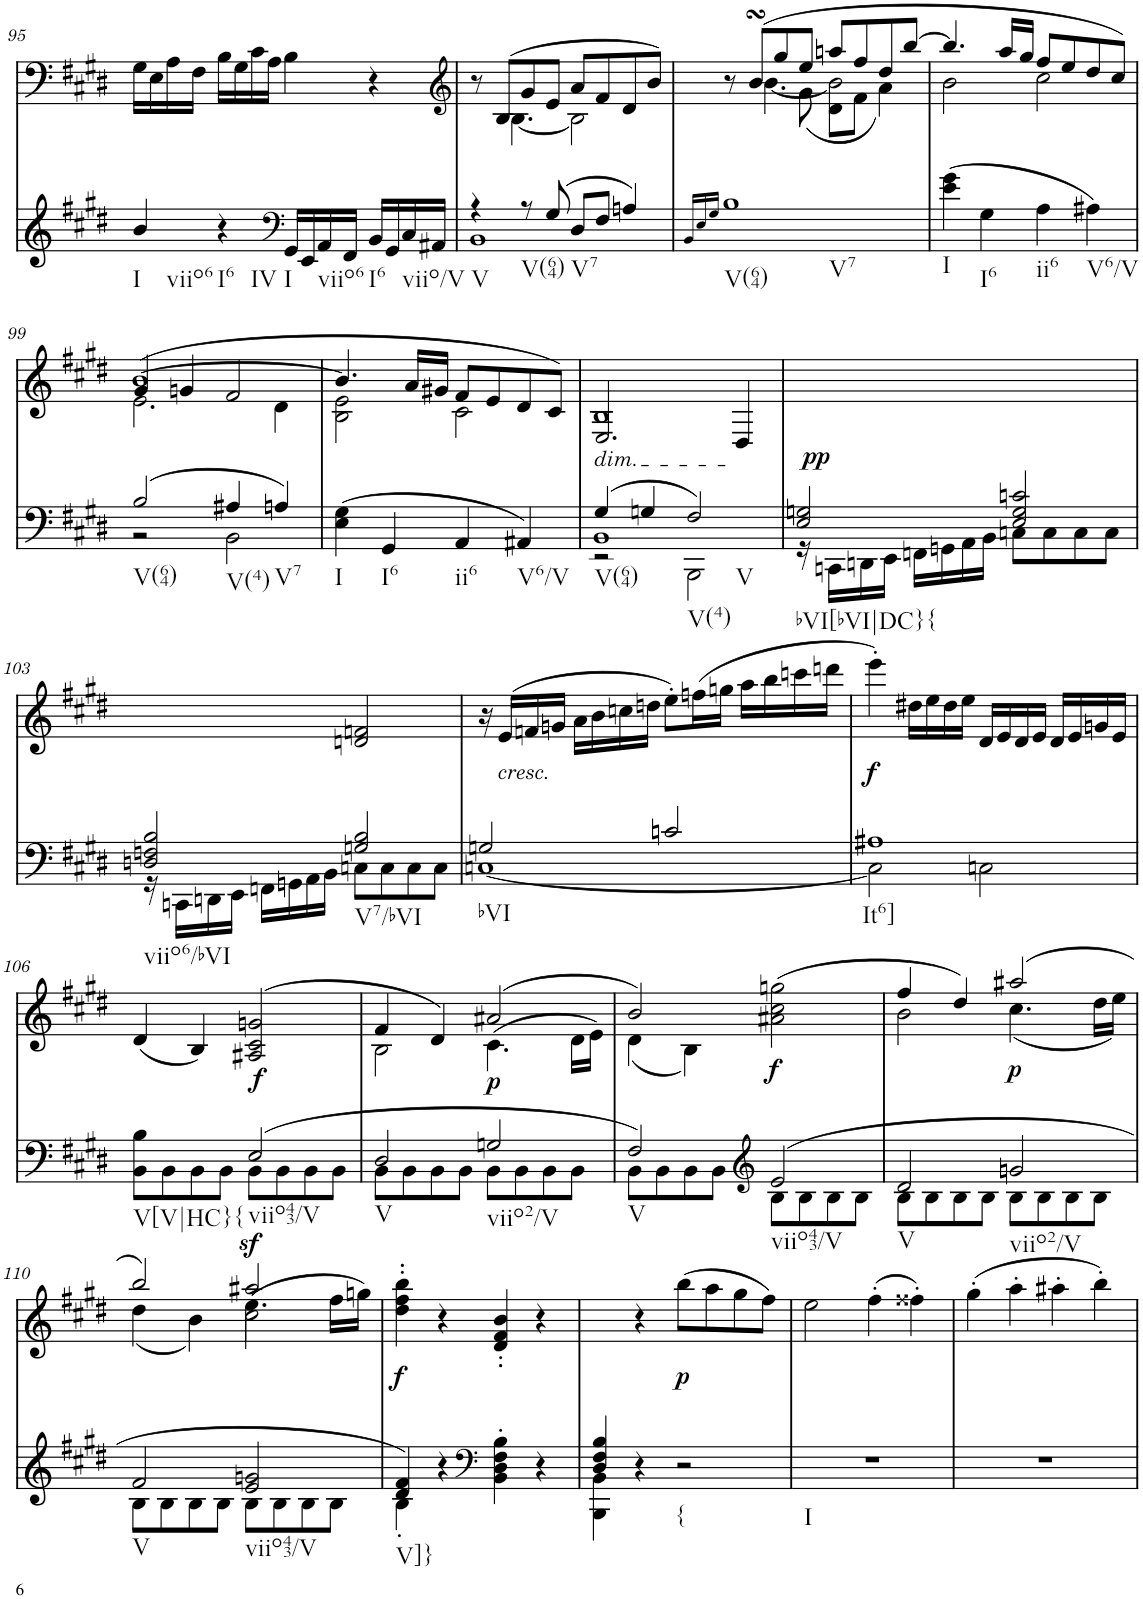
**kern	**dynam	**kern	**text	**dynam
*part2	*part2	*part1	*part1	*part1
*staff2	*staff2	*staff1	*staff1	*staff1
*I"piano	*	*I"piano	*	*
*I'Pno	*	*I'Pno	*	*
!!LO:PB:g=z
*clefG2	*	*clefF4	*	*
*k[f#c#g#d#]	*	*k[f#c#g#d#]	*	*
*E:	*	*E:	*	*
*M4/4	*	*M4/4	*	*
=95	=95	=95	=95	=95
!LO:TX:b:t=I	!	!	!	!
!LO:TX:b:t=viio6	!	!	!	!
4b/	.	16G#\LL	.	.
.	.	16E\	.	.
.	.	16A\	.	.
.	.	16F#\JJ	.	.
!LO:TX:b:t=I6	!	!	!	!
!LO:TX:b:t=IV	!	!	!	!
4r	.	16B\LL	.	.
.	.	16G#\	.	.
.	.	16c#\	.	.
.	.	16A\JJ	.	.
*clefF4	*	*	*	*
!LO:TX:b:t=I	!	!	!	!
!	!	!	!LO:LY:b	!
16GG#/LL	.	4B\	<	.
16EE/	.	.	.	.
!LO:TX:b:t=viio6	!	!	!	!
16AA/	.	.	.	.
16FF#/JJ	.	.	.	.
!LO:TX:b:t=I6	!	!	!	!
16BB/LL	.	4r	.	.
16GG#/	.	.	.	.
!LO:TX:b:t=viio/V	!	!	!	!
16C#/	.	.	.	.
16AA#X/JJ	.	.	.	.
=96	=96	=96	=96	=96
*	*	*clefG2	*	*
*^	*	*^	*	*
!LO:TX:b:t=V	!	!	!	!	!	!
4r	1BB	.	8r	8ryy	.	.
.	.	.	(8B/L	[4.B\	.	.
!LO:TX:b:t=V(64)	!	!	!	!	!	!
8r	.	.	8g#/	.	.	.
(8G#/	.	.	8e/J	.	.	.
!LO:TX:b:t=V7	!	!	!	!	!	!
8D#/L	.	.	8a/L	2B\]	.	.
8F#/J	.	.	8f#/	.	.	.
4An/)	.	.	8d#/	.	.	.
.	.	.	8b/J)	.	.	.
*v	*v	*	*	*	*	*
*	*	*v	*v	*	*
=97	=97	=97	=97	=97
16qBB/LL	.	.	.	.
16qE/	.	.	.	.
16qG#/JJ	.	.	.	.
*	*	*^	*	*
*	*	*	*^	*	*
!LO:TX:b:t=V(64)	!	!	!	!	!	!
!LO:TX:b:t=V7	!	!	!	!	!	!
1B	.	8r	8ryy	4.ryy	.	.
.	.	(8bsSSS/L	[<4.b\	.	.	.
.	.	8gg#/	.	.	.	.
.	.	8ee/J	.	(8g#\	.	.
.	.	8aan/L	2b\]	8d#\L	.	.
.	.	8ff#/	.	8f#\J	.	.
.	.	8dd#/	.	4a\)	.	.
.	.	[8bb/J	.	.	.	.
*	*	*	*v	*v	*	*
=98	=98	=98	=98	=98	=98
!LO:TX:b:t=I	!	!	!	!	!
(4e\ 4g#\	.	4.bb/]	2b\	.	.
!LO:TX:b:t=I6	!	!	!	!	!
4G#\	.	.	.	.	.
.	.	16aa/LL	.	.	.
.	.	16gg#/JJ	.	.	.
!LO:TX:b:t=ii6	!	!	!	!	!
4A\	.	8ff#/L	2cc#\	.	.
.	.	8ee/	.	.	.
!LO:TX:b:t=V6/V	!	!	!	!	!
4A#X\)	.	8dd#/	.	.	.
.	.	8cc#/J)	.	.	.
!!LO:LB:g=z
=99	=99	=99	=99	=99	=99
*^	*	*	*^	*	*
!LO:TX:b:t=V(64)	!	!	!	!	!	!	!
(2B/	2r	.	([1b	4g#/	2.e\	.	.
.	.	.	.	4gn/	.	.	.
!LO:TX:b:t=V(4)	!	!	!	!	!	!	!
4A#X/	2BB\	.	.	2f#/	.	.	.
!LO:TX:b:t=V7	!	!	!	!	!	!	!
4An/)	.	.	.	.	4d#\	.	.
*v	*v	*	*	*	*	*	*
=100	=100	=100	=100	=100	=100	=100
!LO:TX:b:t=I	!	!	!	!	!	!
*	*	*	*v	*v	*	*
(4E\ 4G#\	.	4.b/]	2B\ 2e\	.	.
!LO:TX:b:t=I6	!	!	!	!	!
4GG#/	.	.	.	.	.
.	.	16a/LL	.	.	.
.	.	16g#X/JJ	.	.	.
!LO:TX:b:t=ii6	!	!	!	!	!
4AA/	.	8f#/L	2c#\	.	.
.	.	8e/	.	.	.
!LO:TX:b:t=V6/V	!	!	!	!	!
4AA#X/)	.	8d#/	.	.	.
.	.	8c#/J)	.	.	.
=101	=101	=101	=101	=101	=101
*^	*	*	*	*	*
*	*^	*	*	*	*	*
!	!	!	!	!LO:TX:b:i:t=dim.	!	!	!
!LO:TX:b:t=V(64)	!	!	!	!	!	!	!
!	!	!	!	!	!	!LO:LY:b	!
(4G#/	1BB	2r	.	1B	2.E/	>	.
4Gn/	.	.	.	.	.	.	.
!LO:TX:b:t=V(4)	!	!	!	!	!	!	!
!LO:TX:b:t=V	!	!	!	!	!	!	!
2F#/)	.	2BBB\	.	.	.	.	.
!	!	!	!	!	!	!LO:LY:b	!
.	.	.	.	.	4D#/	pp	.
*	*v	*v	*	*	*	*	*
=102	=102	=102	=102	=102	=102	=102
!LO:TX:b:t=bVI[bVI|DC}{	!	!	!	!	!	!
!	!	!LO:DY:a	!	!	!	!
*	*	*	*v	*v	*	*
2E/ 2Gn/	16r	pp	1ryy	.	.
.	16CCn\LL	.	.	.	.
.	16DDn\	.	.	.	.
.	16EE\JJ	.	.	.	.
.	16FFn\LL	.	.	.	.
.	16GGn\	.	.	.	.
.	16AA\	.	.	.	.
.	16BB\JJ	.	.	.	.
2E/ 2G/ 2cn/	8Cn\L	.	.	.	.
.	8C\	.	.	.	.
.	8C\	.	.	.	.
.	8C\J	.	.	.	.
!!LO:LB:g=z
=103	=103	=103	=103	=103	=103
!LO:TX:b:t=viio6/bVI	!	!	!	!	!
2Dn/ 2Fn/ 2B/	16r	.	2ryy	.	.
.	16CCn\LL	.	.	.	.
.	16DDn\	.	.	.	.
.	16EE\JJ	.	.	.	.
.	16FFn\LL	.	.	.	.
.	16GGn\	.	.	.	.
.	16AA\	.	.	.	.
.	16BB\JJ	.	.	.	.
!LO:TX:b:t=V7/bVI	!	!	!	!	!
2Gn/ 2B/	8Cn\L	.	2dn/ 2fn/	.	.
.	8C\	.	.	.	.
.	8C\	.	.	.	.
.	8C\J	.	.	.	.
=104	=104	=104	=104	=104	=104
!LO:TX:b:t=bVI	!	!	!	!	!
2Gn/	[1Cn	.	16r	.	.
!	!	!	!LO:TX:b:i:t=cresc.	!	!
!	!	!	!	!LO:LY:b	!
.	.	.	(16e/LL	<	.
.	.	.	16fn/	.	.
.	.	.	16gn/JJ	.	.
.	.	.	16a\LL	.	.
.	.	.	16b\	.	.
.	.	.	16ccn\	.	.
.	.	.	16ddn\JJ	.	.
2cn/	.	.	8ee'\L)	.	.
.	.	.	(16ffn\L	.	.
.	.	.	16ggn\JJ	.	.
.	.	.	16aa\LL	.	.
.	.	.	16bb\	.	.
.	.	.	16cccn\	.	.
.	.	.	16dddn\JJ	.	.
=105	=105	=105	=105	=105	=105
!LO:TX:b:t=It6]	!	!	!	!	!
!	!	!	!	!LO:LY:b	!LO:DY:b
1A#X	2C\]	.	4eee'\)	f	f
.	.	.	16dd#X\LL	.	.
.	.	.	16ee\	.	.
.	.	.	16dd#\	.	.
.	.	.	16ee\JJ	.	.
.	2Cn\	.	16d#/LL	.	.
.	.	.	16e/	.	.
.	.	.	16d#/	.	.
.	.	.	16e/JJ	.	.
.	.	.	16d#/LL	.	.
.	.	.	16e/	.	.
.	.	.	16gn/	.	.
.	.	.	16e/JJ	.	.
!!LO:LB:g=z
=106	=106	=106	=106	=106	=106
!LO:TX:b:t=V[V|HC}{	!	!	!	!	!
8ryy	8BB\ 8B\L	.	(4d#/	.	.
8ryy	8BB\	.	.	.	.
4ryy	8BB\	.	4B/)	.	.
.	8BB\J	.	.	.	.
!LO:TX:b:t=viio43/V	!	!	!	!	!
!	!	!	!	!LO:LY:b	!LO:DY:b
(2E/	8BB\L	.	(>2A#X/ 2c#/ 2gn/	f	f
.	8BB\	.	.	.	.
.	8BB\	.	.	.	.
.	8BB\J	.	.	.	.
=107	=107	=107	=107	=107	=107
*	*	*	*^	*	*
!LO:TX:b:t=V	!	!	!	!	!	!
2D#/	8BB\L	.	4f#/	2B\	.	.
.	8BB\	.	.	.	.	.
.	8BB\	.	4d#/)	.	.	.
.	8BB\J	.	.	.	.	.
!LO:TX:b:t=viio2/V	!	!	!	!	!	!
!	!	!	!	!	!LO:LY:b	!LO:DY:b
2Gn/	8BB\L	.	(2a#X/	(>4.c#\	p	p
.	8BB\	.	.	.	.	.
.	8BB\	.	.	.	.	.
.	8BB\J	.	.	16d#\LL	.	.
.	.	.	.	16e\JJ)	.	.
=108	=108	=108	=108	=108	=108	=108
!LO:TX:b:t=V	!	!	!	!	!	!
2F#/)	8BB\L	.	2b/)	(4d#\	.	.
.	8BB\	.	.	.	.	.
.	8BB\	.	.	4B\)	.	.
.	8BB\J	.	.	.	.	.
*clefG2	*	*	*	*	*	*
!LO:TX:b:t=viio43/V	!	!	!	!	!	!
!	!	!	!	!	!	!LO:DY:b
(2e/	8B\L	.	(>2a#X\ 2cc#\ 2ggn\	2ryy	.	f
.	8B\	.	.	.	.	.
.	8B\	.	.	.	.	.
.	8B\J	.	.	.	.	.
=109	=109	=109	=109	=109	=109	=109
!LO:TX:b:t=V	!	!	!	!	!	!
2d#/	8B\L	.	4ff#/	2b\	.	.
.	8B\	.	.	.	.	.
.	8B\	.	4dd#/)	.	.	.
.	8B\J	.	.	.	.	.
!LO:TX:b:t=viio2/V	!	!	!	!	!	!
!	!	!	!	!	!LO:LY:b	!LO:DY:b
2gn/	8B\L	.	(2aa#X/	(4.cc#\	p	p
.	8B\	.	.	.	.	.
.	8B\	.	.	.	.	.
.	8B\J	.	.	16dd#\LL	.	.
.	.	.	.	16ee\JJ)	.	.
!!LO:LB:g=z
=110	=110	=110	=110	=110	=110	=110
*	*	*	*	*^	*	*
!LO:TX:b:t=V	!	!	!	!	!	!	!
2f#/	8B\L	.	2bb/)	(4dd#\	2ryy	.	.
.	8B\	.	.	.	.	.	.
.	8B\	.	.	4b\)	.	.	.
.	8B\J	.	.	.	.	.	.
!LO:TX:b:t=viio43/V	!	!	!	!	!	!	!
!	!	!	!	!	!	!	!LO:DY:a
2e/ 2gn/	8B\L	.	2aa#X/	(>4.ee\	2cc#\	.	sf
.	8B\	.	.	.	.	.	.
.	8B\	.	.	.	.	.	.
.	8B\J	.	.	16ff#\LL	.	.	.
.	.	.	.	16ggn\JJ)	.	.	.
*	*	*	*	*v	*v	*	*
=111	=111	=111	=111	=111	=111	=111
!LO:TX:b:t=V]}	!	!	!	!	!	!
!	!	!	!	!	!LO:LY:b	!LO:DY:b
*	*	*	*v	*v	*	*
4d#/ 4f#/)	4B'\	.	4dd#\' 4ff#\' 4bb\'	f	f
4r	2.ryy	.	4r	.	.
*clefF4	*	*	*	*	*
4BB\'> 4D#\'> 4F#\'> 4B\'>	.	.	4d#/' 4f#/' 4b/'	.	.
4r	.	.	4r	.	.
=112	=112	=112	=112	=112	=112
4D#/ 4F#/ 4B/	4BBB\ 4BB\	.	4ryy	.	.
4r	2.ryy	.	4r	.	.
!LO:TX:b:t={	!	!	!	!	!
!	!	!	!	!LO:LY:b	!LO:DY:b
2r	.	.	(8bb\L	p	p
.	.	.	8aa\	.	.
.	.	.	8gg#\	.	.
.	.	.	8ff#\J)	.	.
*v	*v	*	*	*	*
=113	=113	=113	=113	=113
!LO:TX:b:t=I	!	!	!	!
1r	.	2ee\	.	.
.	.	(4ff#'\	.	.
.	.	4ff##X'\)	.	.
=114	=114	=114	=114	=114
1r	.	(4gg#'\	.	.
.	.	4aa'\	.	.
.	.	4aa#X'\	.	.
.	.	4bb'\)	.	.
=	=	=	=	=
*-	*-	*-	*-	*-
